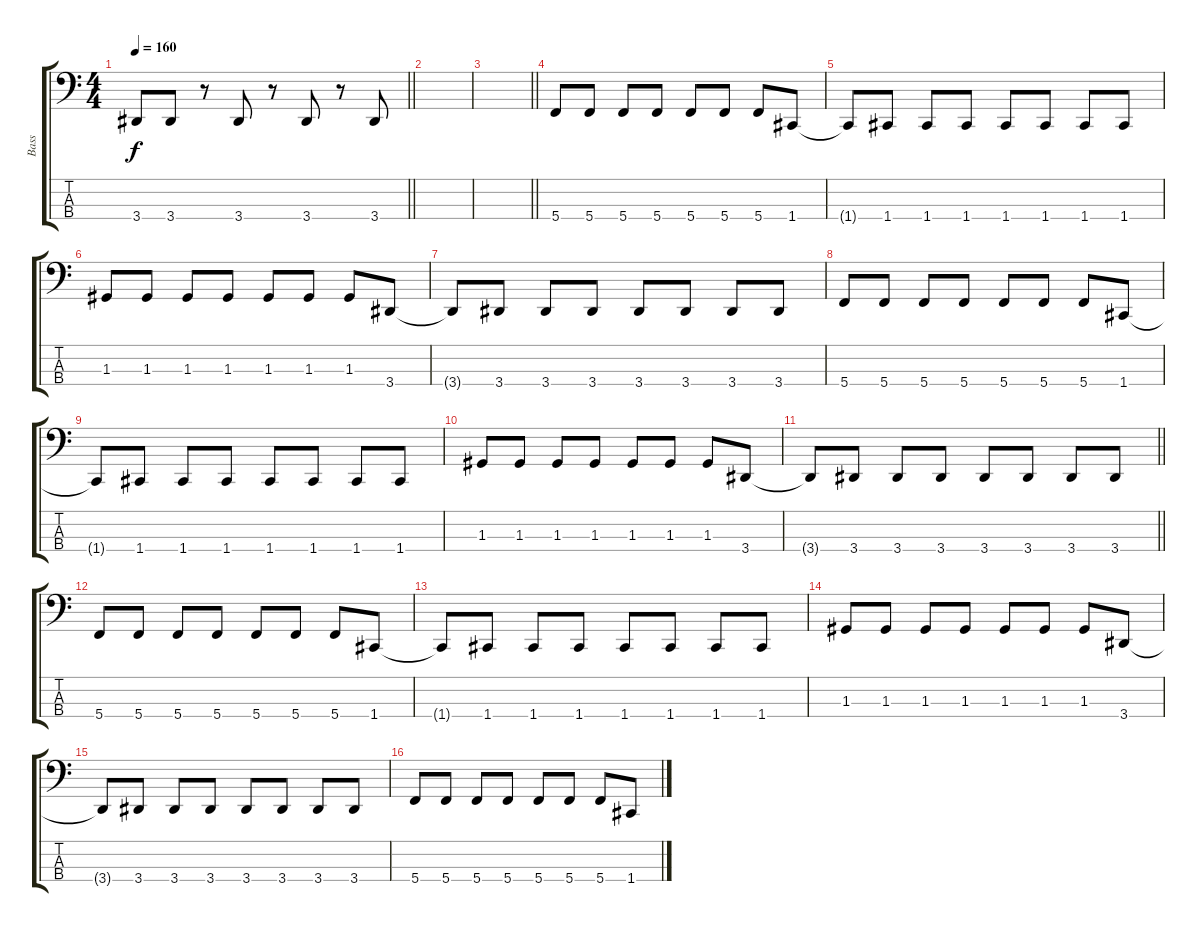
\track ("Bass" "Bass") {instrument electricbasspick}
\staff {score tabs}
\tuning (F2 C2 G1 C1) {hide}
\ts (4 4)
\tempo 160
\clef f4
\barLineRight lightlight
\ks c
3.4{t}.8{dy f} 3.4.8 r.8 3.4.8 r.8 3.4.8 r.8 3.4.8 |
\section ("" " ")
|
\barLineRight lightlight
|
\section ("" " ")
5.4.8 5.4.8 5.4.8 5.4.8 5.4.8 5.4.8 5.4.8 1.4.8 |
1.4{t}.8 1.4.8 1.4.8 1.4.8 1.4.8 1.4.8 1.4.8 1.4.8 |
1.3.8 1.3.8 1.3.8 1.3.8 1.3.8 1.3.8 1.3.8 3.4.8 |
3.4{t}.8 3.4.8 3.4.8 3.4.8 3.4.8 3.4.8 3.4.8 3.4.8 |
5.4.8 5.4.8 5.4.8 5.4.8 5.4.8 5.4.8 5.4.8 1.4.8 |
1.4{t}.8 1.4.8 1.4.8 1.4.8 1.4.8 1.4.8 1.4.8 1.4.8 |
1.3.8 1.3.8 1.3.8 1.3.8 1.3.8 1.3.8 1.3.8 3.4.8 |
\barLineRight lightlight
3.4{t}.8 3.4.8 3.4.8 3.4.8 3.4.8 3.4.8 3.4.8 3.4.8 |
5.4.8 5.4.8 5.4.8 5.4.8 5.4.8 5.4.8 5.4.8 1.4.8 |
1.4{t}.8 1.4.8 1.4.8 1.4.8 1.4.8 1.4.8 1.4.8 1.4.8 |
1.3.8 1.3.8 1.3.8 1.3.8 1.3.8 1.3.8 1.3.8 3.4.8 |
3.4{t}.8 3.4.8 3.4.8 3.4.8 3.4.8 3.4.8 3.4.8 3.4.8 |
5.4.8 5.4.8 5.4.8 5.4.8 5.4.8 5.4.8 5.4.8 1.4.8
